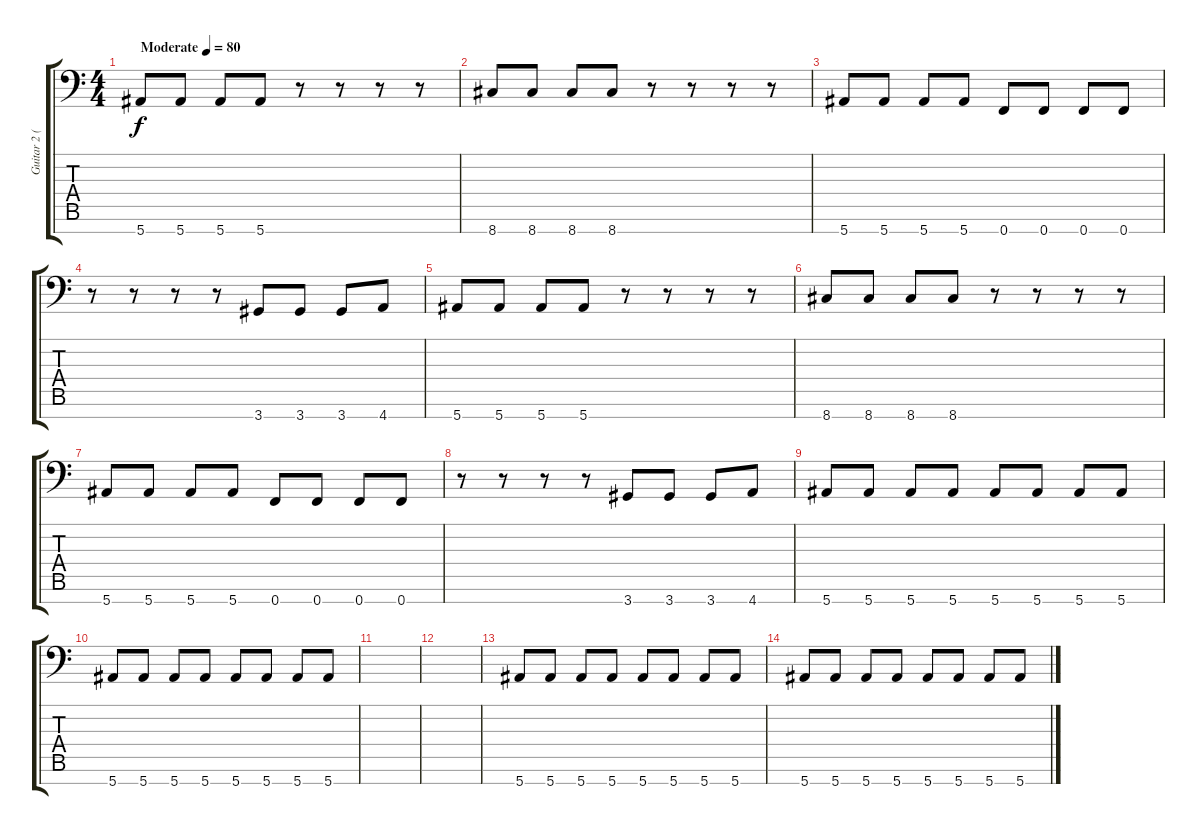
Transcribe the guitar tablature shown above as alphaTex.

\track ("Guitar 2 (8th string)" "Guitar 2 (") {instrument distortionguitar}
\staff {score tabs}
\tuning (D4 A3 F3 C3 G2 D2 F1) {hide}
\ts (4 4)
\tempo (80 "Moderate")
\clef f4
\ks c
5.7.8{dy f instrument distortionguitar} 5.7.8 5.7.8 5.7.8 r.8 r.8 r.8 r.8 |
8.7.8 8.7.8 8.7.8 8.7.8 r.8 r.8 r.8 r.8 |
5.7.8 5.7.8 5.7.8 5.7.8 0.7.8 0.7.8 0.7.8 0.7.8 |
r.8 r.8 r.8 r.8 3.7.8 3.7.8 3.7.8 4.7.8 |
5.7.8 5.7.8 5.7.8 5.7.8 r.8 r.8 r.8 r.8 |
8.7.8 8.7.8 8.7.8 8.7.8 r.8 r.8 r.8 r.8 |
5.7.8 5.7.8 5.7.8 5.7.8 0.7.8 0.7.8 0.7.8 0.7.8 |
r.8 r.8 r.8 r.8 3.7.8 3.7.8 3.7.8 4.7.8 |
5.7.8 5.7.8 5.7.8 5.7.8 5.7.8 5.7.8 5.7.8 5.7.8 |
5.7.8 5.7.8 5.7.8 5.7.8 5.7.8 5.7.8 5.7.8 5.7.8 |
|
|
5.7.8 5.7.8 5.7.8 5.7.8 5.7.8 5.7.8 5.7.8 5.7.8 |
5.7.8 5.7.8 5.7.8 5.7.8 5.7.8 5.7.8 5.7.8 5.7.8
